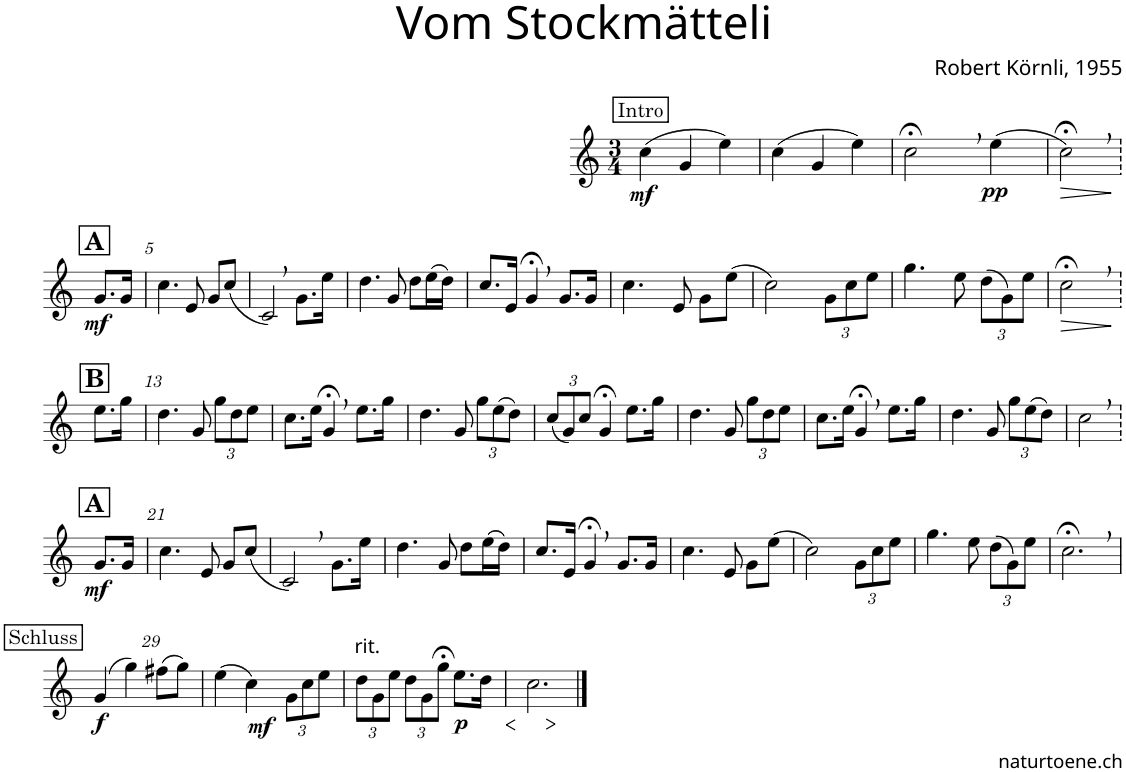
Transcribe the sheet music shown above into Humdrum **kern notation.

**kern	**dynam
*part1	*part1
*staff1	*staff1
*I"Alphorn	*
*I'Alphn.	*
*clefG2	*
*Trd4c6	*
*k[]	*
*M3/4	*
!!LO:REH:place=s1:a:cj:fs=11:t=Intro
=1	=1
!	!LO:DY:b
(4cc\	mf
4g/	.
4ee\)	.
=2	=2
(4cc\	.
4g/	.
4ee\)	.
=3	=3
2cc;<,\	.
!	!LO:DY:b
(4ee\	pp
=4	=4
!	!LO:HP:b
2cc;<,\)	>
.	]
!!LO:LB:g=z
!!LO:REH:place=s1:a:B:cj:fs=14:t=A
=4X1	=4X1
!	!LO:DY:b
8.g/L	mf
16g/Jk	.
=5	=5
4.cc\	.
8e/	.
8g/L	.
(8cc/J	.
=6	=6
2c,/)	.
8.g\L	.
16ee\Jk	.
=7	=7
4.dd\	.
8g/	.
8dd\L	.
(16ee\L	.
16dd\JJ)	.
=8	=8
8.cc/L	.
16e/Jk	.
4g;<,/	.
8.g/L	.
16g/Jk	.
=9	=9
4.cc\	.
8e/	.
8g\L	.
(8ee\J	.
=10	=10
2cc\)	.
*Xbrackettup	*
12g\L	.
12cc\	.
12ee\J	.
=11	=11
4.gg\	.
8ee\	.
(12dd\L	.
12g\)	.
12ee\J	.
=12	=12
!	!LO:HP:b
2cc;<,\	>
.	]
!!LO:LB:g=z
!!LO:REH:place=s1:a:B:cj:fs=14:t=B
=12X2	=12X2
8.ee\L	.
16gg\Jk	.
=13	=13
4.dd\	.
8g/	.
12gg\L	.
12dd\	.
12ee\J	.
=14	=14
8.cc\L	.
16ee\Jk	.
4g;<,/	.
8.ee\L	.
16gg\Jk	.
=15	=15
4.dd\	.
8g/	.
12gg\L	.
(12ee\	.
12dd\J)	.
=16	=16
(12cc/L	.
12g/)	.
12cc/J	.
4g;</	.
8.ee\L	.
16gg\Jk	.
=17	=17
4.dd\	.
8g/	.
12gg\L	.
12dd\	.
12ee\J	.
=18	=18
8.cc\L	.
16ee\Jk	.
4g;<,/	.
8.ee\L	.
16gg\Jk	.
=19	=19
4.dd\	.
8g/	.
12gg\L	.
(12ee\	.
12dd\J)	.
=20	=20
2cc,\	.
!!LO:LB:g=z
!!LO:REH:place=s1:a:B:cj:fs=14:t=A
=20X3	=20X3
!	!LO:DY:b
8.g/L	mf
16g/Jk	.
=21	=21
4.cc\	.
8e/	.
8g/L	.
(8cc/J	.
=22	=22
2c,/)	.
8.g\L	.
16ee\Jk	.
=23	=23
4.dd\	.
8g/	.
8dd\L	.
(16ee\L	.
16dd\JJ)	.
=24	=24
8.cc/L	.
16e/Jk	.
4g;<,/	.
8.g/L	.
16g/Jk	.
=25	=25
4.cc\	.
8e/	.
8g\L	.
(8ee\J	.
=26	=26
2cc\)	.
12g\L	.
12cc\	.
12ee\J	.
=27	=27
4.gg\	.
8ee\	.
(12dd\L	.
12g\)	.
12ee\J	.
=28	=28
2.cc;<\	.
!!LO:LB:g=z
!!LO:REH:place=s1:a:cj:fs=11:t=Schluss
=29	=29
!	!LO:DY:b
(4g/	f
4gg\)	.
(8ff#X\L	.
8gg\J)	.
=30	=30
(4ee\	.
4cc\)	.
!	!LO:DY:b
12g\L	mf
12cc\	.
12ee\J	.
=31	=31
!LO:TX:a:t=rit.	!
12dd\L	.
12g\	.
12ee\J	.
12dd\L	.
12g\	.
12gg;<\J	.
!	!LO:DY:b
8.ee\L	p
16dd\Jk	.
=32	=32
!	!LO:HP:b
!	!LO:HP:n=1:b
2.cc\	< >
.	[ ]
==	==
*-	*-
